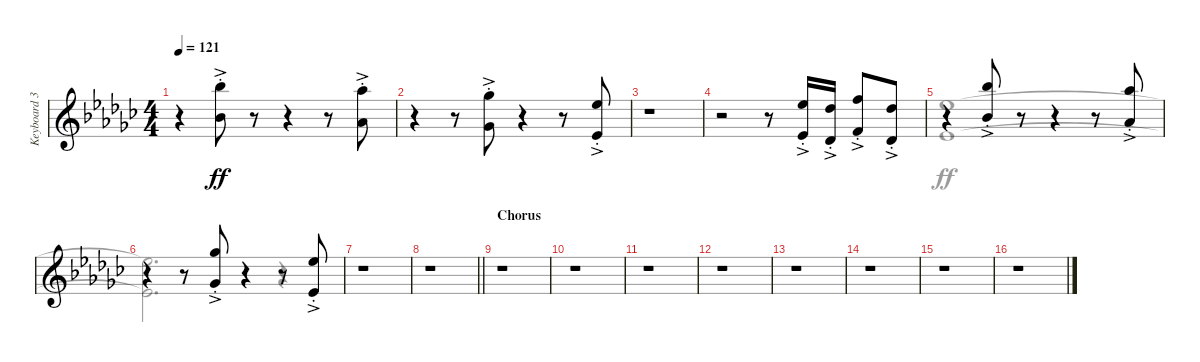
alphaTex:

\track ("Keyboard 3 (strings)" "Keyboard 3") {instrument stringensemble1}
\staff {score}
\tuning (E5 B4 G4 D4 A3 E3 B2) {hide}
\voice
\ts (4 4)
\tempo 121
\clef g2
\ks ebminor
r.4{dy f} (6.1{ac st} 3.3{st}).8{dy ff} r.8 r.4 r.8 (9.2{ac st} 6.4{ac st}).8 |
r.4 r.8 (7.2{ac st} 4.4{ac st}).8 r.4 r.8 (4.2{ac st} 1.4{ac st}).8 |
r.1 |
r.2 r.8 (4.2{ac st} 1.4{ac st}).16 (2.2{ac st} 4.5{ac st}).16 (6.2{ac st} 3.4{ac st}).8 (2.2{ac st} 4.5{ac st}).8 |
r.4 (6.1{ac st} 3.3{st}).8 r.8 r.4 r.8 (9.2{ac st} 6.4{ac st}).8 |
r.4 r.8 (7.2{ac st} 4.4{ac st}).8 r.4 r.8 (4.2{ac st} 1.4{ac st}).8 |
r.1 |
\barLineRight lightlight
r.1 |
\section ("" "Chorus")
r.1 |
r.1 |
r.1 |
r.1 |
r.1 |
r.1 |
r.1 |
r.1
\voice
\clef g2
\ottava regular
\simile none
\ks ebminor
|
|
|
|
(13.4 11.6).1 |
(13.4{t} 11.6{t}).2{d} r.4 |
|
\barLineRight lightlight
|
|
|
|
|
|
|
|
